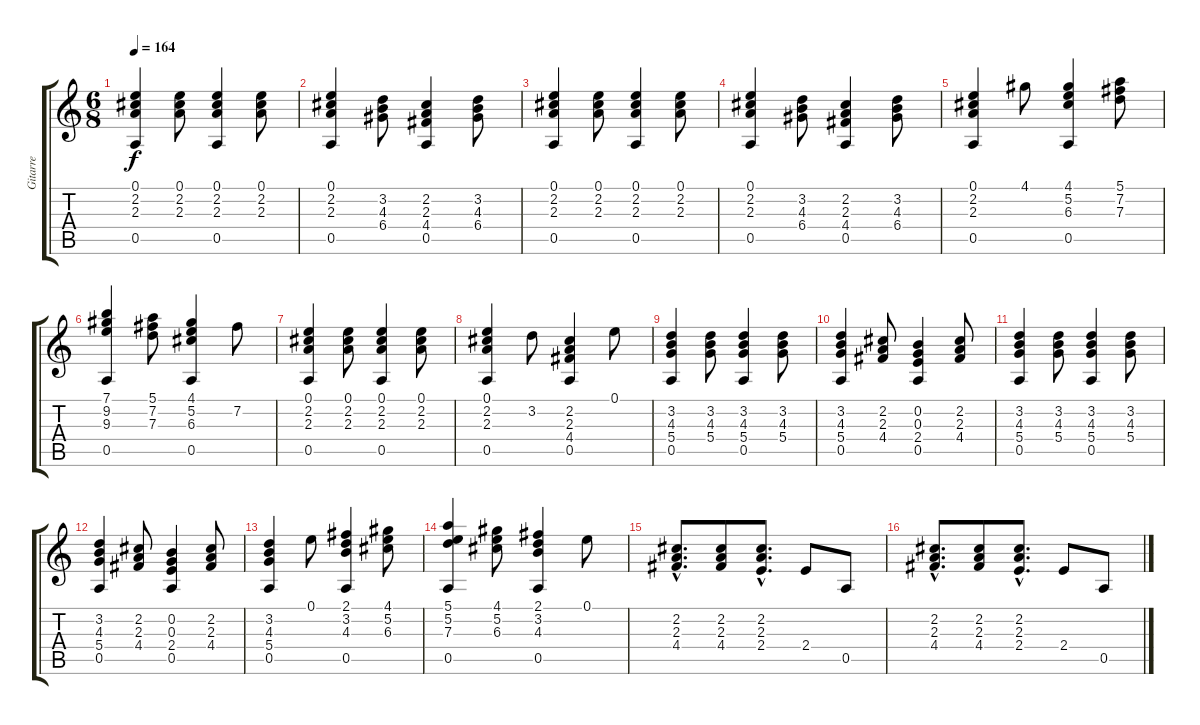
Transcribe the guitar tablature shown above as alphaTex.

\track ("Gitarre" "Gitarre") {instrument acousticguitarnylon}
\staff {score tabs}
\tuning (E4 B3 G3 D3 A2 E2) {hide}
\ts (6 8)
\tempo 164
\clef g2
\ks c
(0.1 2.2 2.3 0.5).4{dy f} (0.1 2.2 2.3).8 (0.1 2.2 2.3 0.5).4 (0.1 2.2 2.3).8 |
(0.1 2.2 2.3 0.5).4 (3.2 4.3 6.4).8 (2.2 2.3 4.4 0.5).4 (3.2 4.3 6.4).8 |
(0.1 2.2 2.3 0.5).4 (0.1 2.2 2.3).8 (0.1 2.2 2.3 0.5).4 (0.1 2.2 2.3).8 |
(0.1 2.2 2.3 0.5).4 (3.2 4.3 6.4).8 (2.2 2.3 4.4 0.5).4 (3.2 4.3 6.4).8 |
(0.1 2.2 2.3 0.5).4 4.1.8 (4.1 5.2 6.3 0.5).4 (5.1 7.2 7.3).8 |
(7.1 9.2 9.3 0.5).4 (5.1 7.2 7.3).8 (4.1 5.2 6.3 0.5).4 7.2.8 |
(0.1 2.2 2.3 0.5).4 (0.1 2.2 2.3).8 (0.1 2.2 2.3 0.5).4 (0.1 2.2 2.3).8 |
(0.1 2.2 2.3 0.5).4 3.2.8 (2.2 2.3 4.4 0.5).4 0.1.8 |
(3.2 4.3 5.4 0.5).4 (3.2 4.3 5.4).8 (3.2 4.3 5.4 0.5).4 (3.2 4.3 5.4).8 |
(3.2 4.3 5.4 0.5).4 (2.2 2.3 4.4).8 (0.2 0.3 2.4 0.5).4 (2.2 2.3 4.4).8 |
(3.2 4.3 5.4 0.5).4 (3.2 4.3 5.4).8 (3.2 4.3 5.4 0.5).4 (3.2 4.3 5.4).8 |
(3.2 4.3 5.4 0.5).4 (2.2 2.3 4.4).8 (0.2 0.3 2.4 0.5).4 (2.2 2.3 4.4).8 |
(3.2 4.3 5.4 0.5).4 0.1.8 (2.1 3.2 4.3 0.5).4 (4.1 5.2 6.3).8 |
(5.1 5.2 7.3 0.5).4 (4.1 5.2 6.3).8 (2.1 3.2 4.3 0.5).4 0.1.8 |
(2.2{hac} 2.3{hac} 4.4{hac}).8{d} (2.2 2.3 4.4).8 (2.2{hac} 2.3{hac} 2.4{hac}).8{d} 2.4.8 0.5.8 |
(2.2{hac} 2.3{hac} 4.4{hac}).8{d} (2.2 2.3 4.4).8 (2.2{hac} 2.3{hac} 2.4{hac}).8{d} 2.4.8 0.5.8
